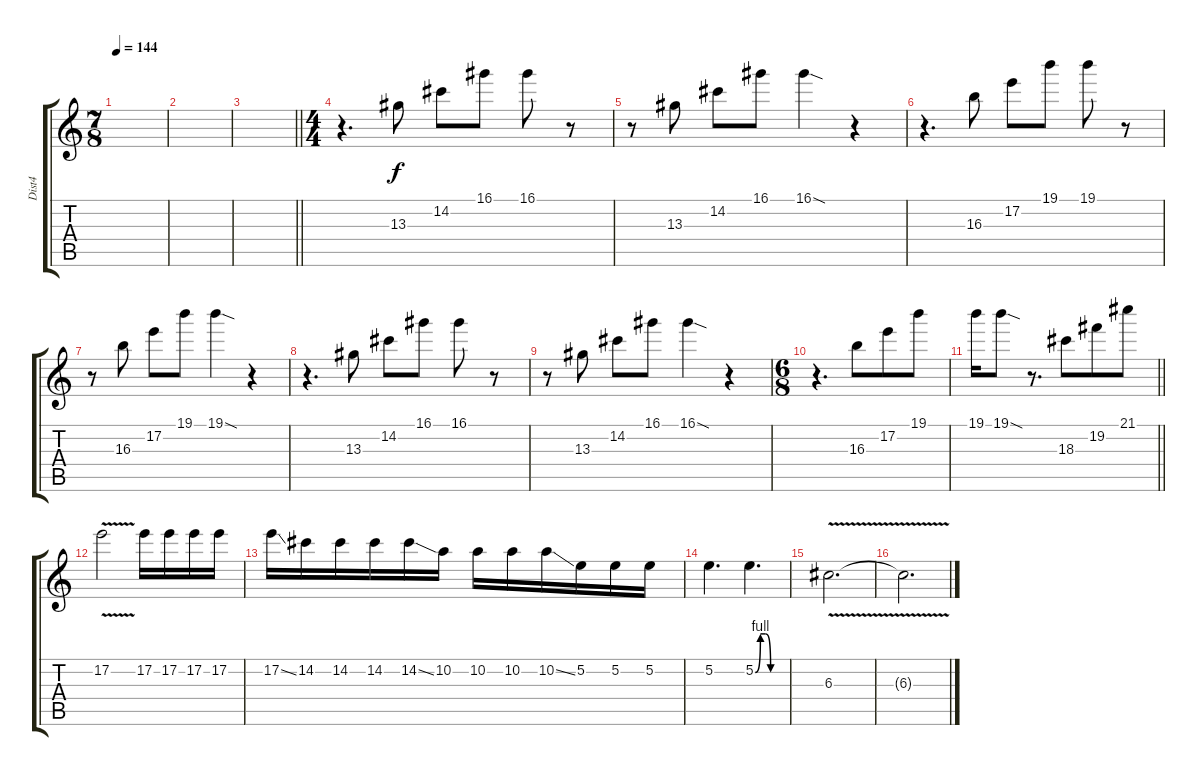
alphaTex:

\track ("Dist4" "Dist4") {instrument distortionguitar}
\staff {score tabs}
\tuning (E4 B3 G3 D3 A2 E2) {hide}
\ts (7 8)
\tempo 144
\clef g2
\ks c
|
|
\barLineRight lightlight
|
\ts (4 4)
\section ("" "")
r.4{d} 13.3.8 14.2.8 16.1.8 16.1.8 r.8 |
r.8 13.3.8 14.2.8 16.1.8 16.1{sod}.4 r.4 |
r.4{d} 16.3.8 17.2.8 19.1.8 19.1.8 r.8 |
r.8 16.3.8 17.2.8 19.1.8 19.1{sod}.4 r.4 |
r.4{d} 13.3.8 14.2.8 16.1.8 16.1.8 r.8 |
r.8 13.3.8 14.2.8 16.1.8 16.1{sod}.4 r.4 |
\ts (6 8)
r.4{d} 16.3.8 17.2.8 19.1.8 |
\barLineRight lightlight
19.1.16 19.1{sod}.8 r.8{d} 18.3.8 19.2.8 21.1.8 |
\section ("" "")
17.2{v}.2 17.2.16 17.2.16 17.2.16 17.2.16 |
17.2{ss}.16 14.2.16 14.2.16 14.2.16 14.2{ss}.16 10.2.16 10.2.16 10.2.16 10.2{ss}.16 5.2.16 5.2.16 5.2.16 |
5.2.4{d} 5.2{be (custom 0 0 10 4 20 4 30 0 60 0)}.4{d} |
6.3{v}.2{d} |
6.3{t}.2{d}
